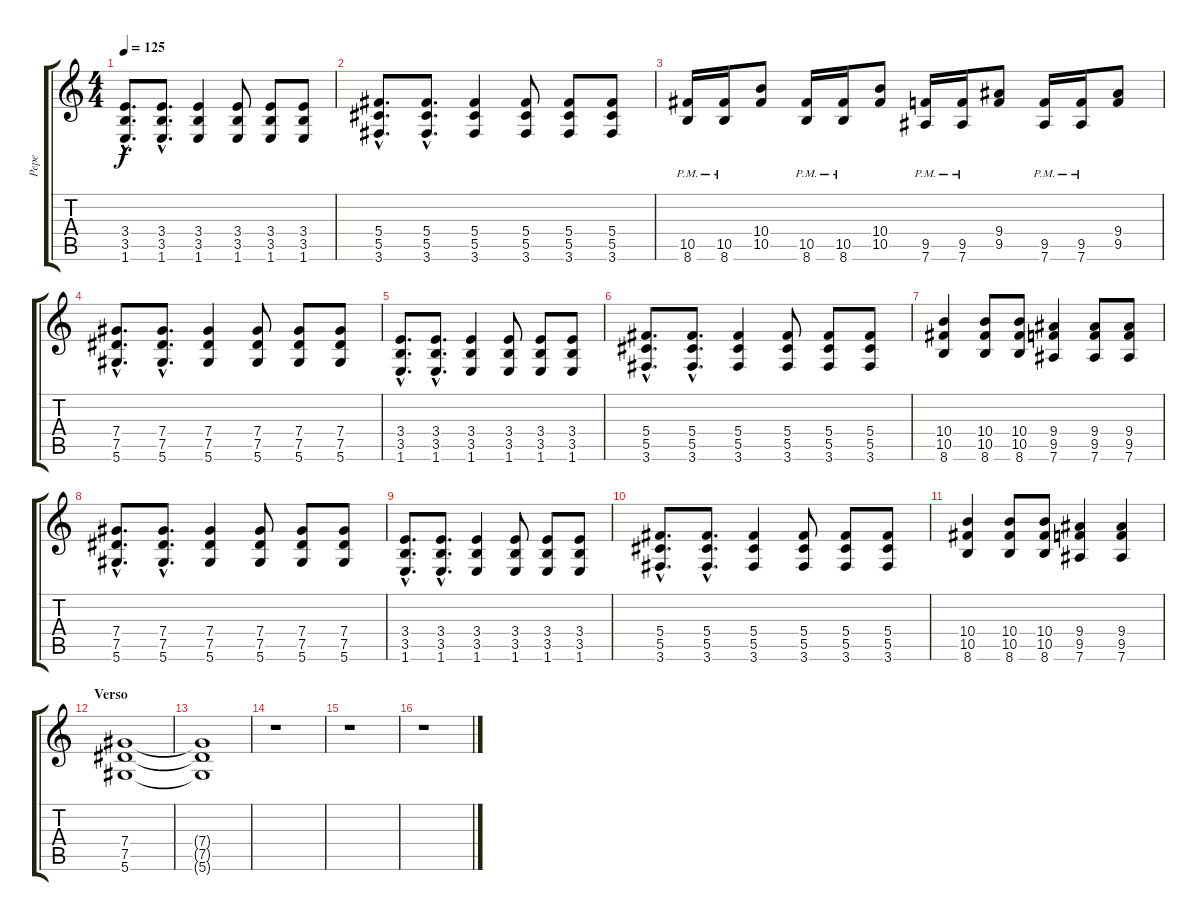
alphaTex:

\track ("Pepe" "Pepe") {instrument distortionguitar}
\staff {score tabs}
\tuning (Eb4 Bb3 Gb3 Db3 Ab2 Eb2) {hide}
\ts (4 4)
\tempo 125
\clef g2
\ks c
(3.4{hac} 3.5{hac} 1.6{hac}).8{d dy f} (3.4{hac} 3.5{hac} 1.6{hac}).8{d} (3.4 3.5 1.6).4 (3.4 3.5 1.6).8 (3.4 3.5 1.6).8 (3.4 3.5 1.6).8 |
(5.4{hac} 5.5{hac} 3.6{hac}).8{d} (5.4{hac} 5.5{hac} 3.6{hac}).8{d} (5.4 5.5 3.6).4 (5.4 5.5 3.6).8 (5.4 5.5 3.6).8 (5.4 5.5 3.6).8 |
(10.5{pm} 8.6{pm}).16 (10.5{pm} 8.6{pm}).16 (10.4 10.5).8 (10.5{pm} 8.6{pm}).16 (10.5{pm} 8.6).16 (10.4 10.5).8 (9.5{pm} 7.6{pm}).16 (9.5{pm} 7.6{pm}).16 (9.4 9.5).8 (9.5{pm} 7.6{pm}).16 (9.5{pm} 7.6{pm}).16 (9.4 9.5).8 |
(7.4{hac} 7.5{hac} 5.6{hac}).8{d} (7.4{hac} 7.5{hac} 5.6{hac}).8{d} (7.4 7.5 5.6).4 (7.4 7.5 5.6).8 (7.4 7.5 5.6).8 (7.4 7.5 5.6).8 |
(3.4{hac} 3.5{hac} 1.6{hac}).8{d} (3.4{hac} 3.5{hac} 1.6{hac}).8{d} (3.4 3.5 1.6).4 (3.4 3.5 1.6).8 (3.4 3.5 1.6).8 (3.4 3.5 1.6).8 |
(5.4{hac} 5.5{hac} 3.6{hac}).8{d} (5.4{hac} 5.5{hac} 3.6{hac}).8{d} (5.4 5.5 3.6).4 (5.4 5.5 3.6).8 (5.4 5.5 3.6).8 (5.4 5.5 3.6).8 |
(10.4 10.5 8.6).4 (10.4 10.5 8.6).8 (10.4 10.5 8.6).8 (9.4 9.5 7.6).4 (9.4 9.5 7.6).8 (9.4 9.5 7.6).8 |
(7.4{hac} 7.5{hac} 5.6{hac}).8{d} (7.4{hac} 7.5{hac} 5.6{hac}).8{d} (7.4 7.5 5.6).4 (7.4 7.5 5.6).8 (7.4 7.5 5.6).8 (7.4 7.5 5.6).8 |
(3.4{hac} 3.5{hac} 1.6{hac}).8{d} (3.4{hac} 3.5{hac} 1.6{hac}).8{d} (3.4 3.5 1.6).4 (3.4 3.5 1.6).8 (3.4 3.5 1.6).8 (3.4 3.5 1.6).8 |
(5.4{hac} 5.5{hac} 3.6{hac}).8{d} (5.4{hac} 5.5{hac} 3.6{hac}).8{d} (5.4 5.5 3.6).4 (5.4 5.5 3.6).8 (5.4 5.5 3.6).8 (5.4 5.5 3.6).8 |
(10.4 10.5 8.6).4 (10.4 10.5 8.6).8 (10.4 10.5 8.6).8 (9.4 9.5 7.6).4 (9.4 9.5 7.6).4 |
\section ("" "Verso")
(7.4 7.5 5.6).1{volume 5} |
(7.4{t} 7.5{t} 5.6{t}).1 |
r.1 |
r.1 |
r.1
